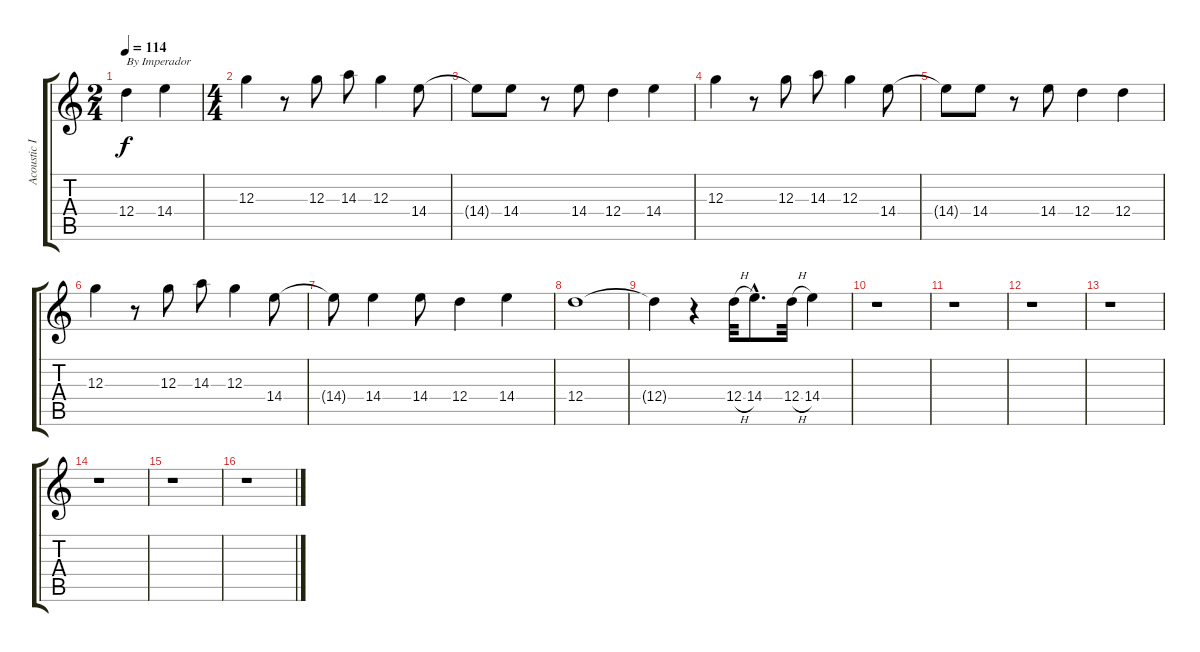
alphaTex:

\track ("Acoustic Intro Solo" "Acoustic I") {instrument electricguitarjazz}
\staff {score tabs}
\tuning (E4 B3 G3 D3 A2 E2) {hide}
\ts (2 4)
\tempo 114
\clef g2
\ks c
12.4.4{txt "By Imperador" dy f instrument electricguitarjazz} 14.4.4 |
\ts (4 4)
12.3.4 r.8 12.3.8 14.3.8 12.3.4 14.4.8 |
14.4{t}.8 14.4.8 r.8 14.4.8 12.4.4 14.4.4 |
12.3.4 r.8 12.3.8 14.3.8 12.3.4 14.4.8 |
14.4{t}.8 14.4.8 r.8 14.4.8 12.4.4 12.4.4 |
12.3.4 r.8 12.3.8 14.3.8 12.3.4 14.4.8 |
14.4{t}.8 14.4.4 14.4.8 12.4.4 14.4.4 |
12.4.1 |
12.4{t}.4 r.4 12.4{h}.32 14.4{hac}.8{d} 12.4{h}.32 14.4.4 |
r.1 |
r.1 |
r.1 |
r.1 |
r.1 |
r.1 |
r.1
